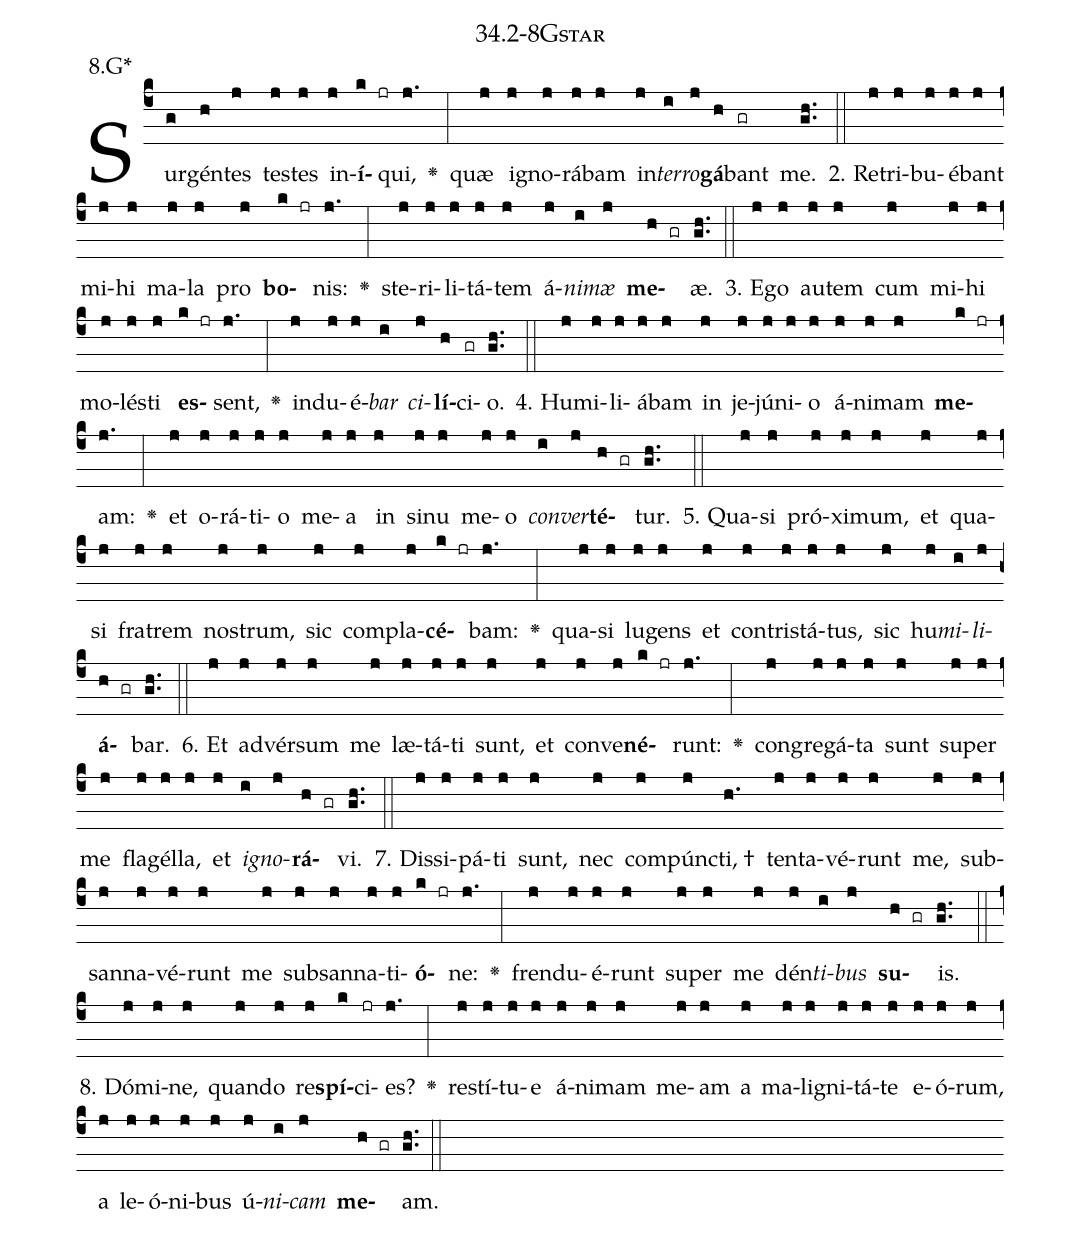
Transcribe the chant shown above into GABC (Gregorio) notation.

name: 34.2-8Gstar;
annotation: 8.G*;
%%
(c4)Sur(g)gén(h)tes(j) tes(j)tes(j) in(j)<b>í</b>(k jr)qui,(j.) <v>\greheightstar</v>(:) quæ(j) i(j)gno(j)rá(j)bam(j) in(j)<i>ter</i>(i)<i>ro</i>(j)<b>gá</b>(h)bant(gr) me.(gh..) (::)
2. Re(j)tri(j)bu(j)é(j)bant(j) mi(j)hi(j) ma(j)la(j) pro(j) <b>bo</b>(k jr)nis:(j.) <v>\greheightstar</v>(:) ste(j)ri(j)li(j)tá(j)tem(j) á(j)<i>ni</i>(i)<i>mæ</i>(j) <b>me</b>(h gr)æ.(gh..) (::)
3. E(j)go(j) au(j)tem(j) cum(j) mi(j)hi(j) mo(j)lés(j)ti(j) <b>es</b>(k jr)sent,(j.) <v>\greheightstar</v>(:) ind(j)u(j)é(j)<i>bar</i>(i) <i>ci</i>(j)<b>lí</b>(h)ci(gr)o.(gh..) (::)
4. Hu(j)mi(j)li(j)á(j)bam(j) in(j) je(j)jú(j)ni(j)o(j) á(j)ni(j)mam(j) <b>me</b>(k jr)am:(j.) <v>\greheightstar</v>(:) et(j) o(j)rá(j)ti(j)o(j) me(j)a(j) in(j) si(j)nu(j) me(j)o(j) <i>con</i>(i)<i>ver</i>(j)<b>té</b>(h gr)tur.(gh..) (::)
5. Qua(j)si(j) pró(j)xi(j)mum,(j) et(j) qua(j)si(j) fra(j)trem(j) nos(j)trum,(j) sic(j) com(j)pla(j)<b>cé</b>(k jr)bam:(j.) <v>\greheightstar</v>(:) qua(j)si(j) lu(j)gens(j) et(j) con(j)tris(j)tá(j)tus,(j) sic(j) hu(j)<i>mi</i>(i)<i>li</i>(j)<b>á</b>(h gr)bar.(gh..) (::)
6. Et(j) ad(j)vér(j)sum(j) me(j) læ(j)tá(j)ti(j) sunt,(j) et(j) con(j)ve(j)<b>né</b>(k jr)runt:(j.) <v>\greheightstar</v>(:) con(j)gre(j)gá(j)ta(j) sunt(j) su(j)per(j) me(j) fla(j)gél(j)la,(j) et(j) <i>i</i>(i)<i>gno</i>(j)<b>rá</b>(h gr)vi.(gh..) (::)
7. Dis(j)si(j)pá(j)ti(j) sunt,(j) nec(j) com(j)púnc(j)ti, †(h.) ten(j)ta(j)vé(j)runt(j) me,(j) sub(j)san(j)na(j)vé(j)runt(j) me(j) sub(j)san(j)na(j)ti(j)<b>ó</b>(k jr)ne:(j.) <v>\greheightstar</v>(:) fren(j)du(j)é(j)runt(j) su(j)per(j) me(j) dén(j)<i>ti</i>(i)<i>bus</i>(j) <b>su</b>(h gr)is.(gh..) (::)
8. Dó(j)mi(j)ne,(j) quan(j)do(j) re(j)<b>spí</b>(k)ci(jr)es?(j.) <v>\greheightstar</v>(:) re(j)stí(j)tu(j)e(j) á(j)ni(j)mam(j) me(j)am(j) a(j) ma(j)li(j)gni(j)tá(j)te(j) e(j)ó(j)rum,(j) a(j) le(j)ó(j)ni(j)bus(j) ú(j)<i>ni</i>(i)<i>cam</i>(j) <b>me</b>(h gr)am.(gh..) (::)
